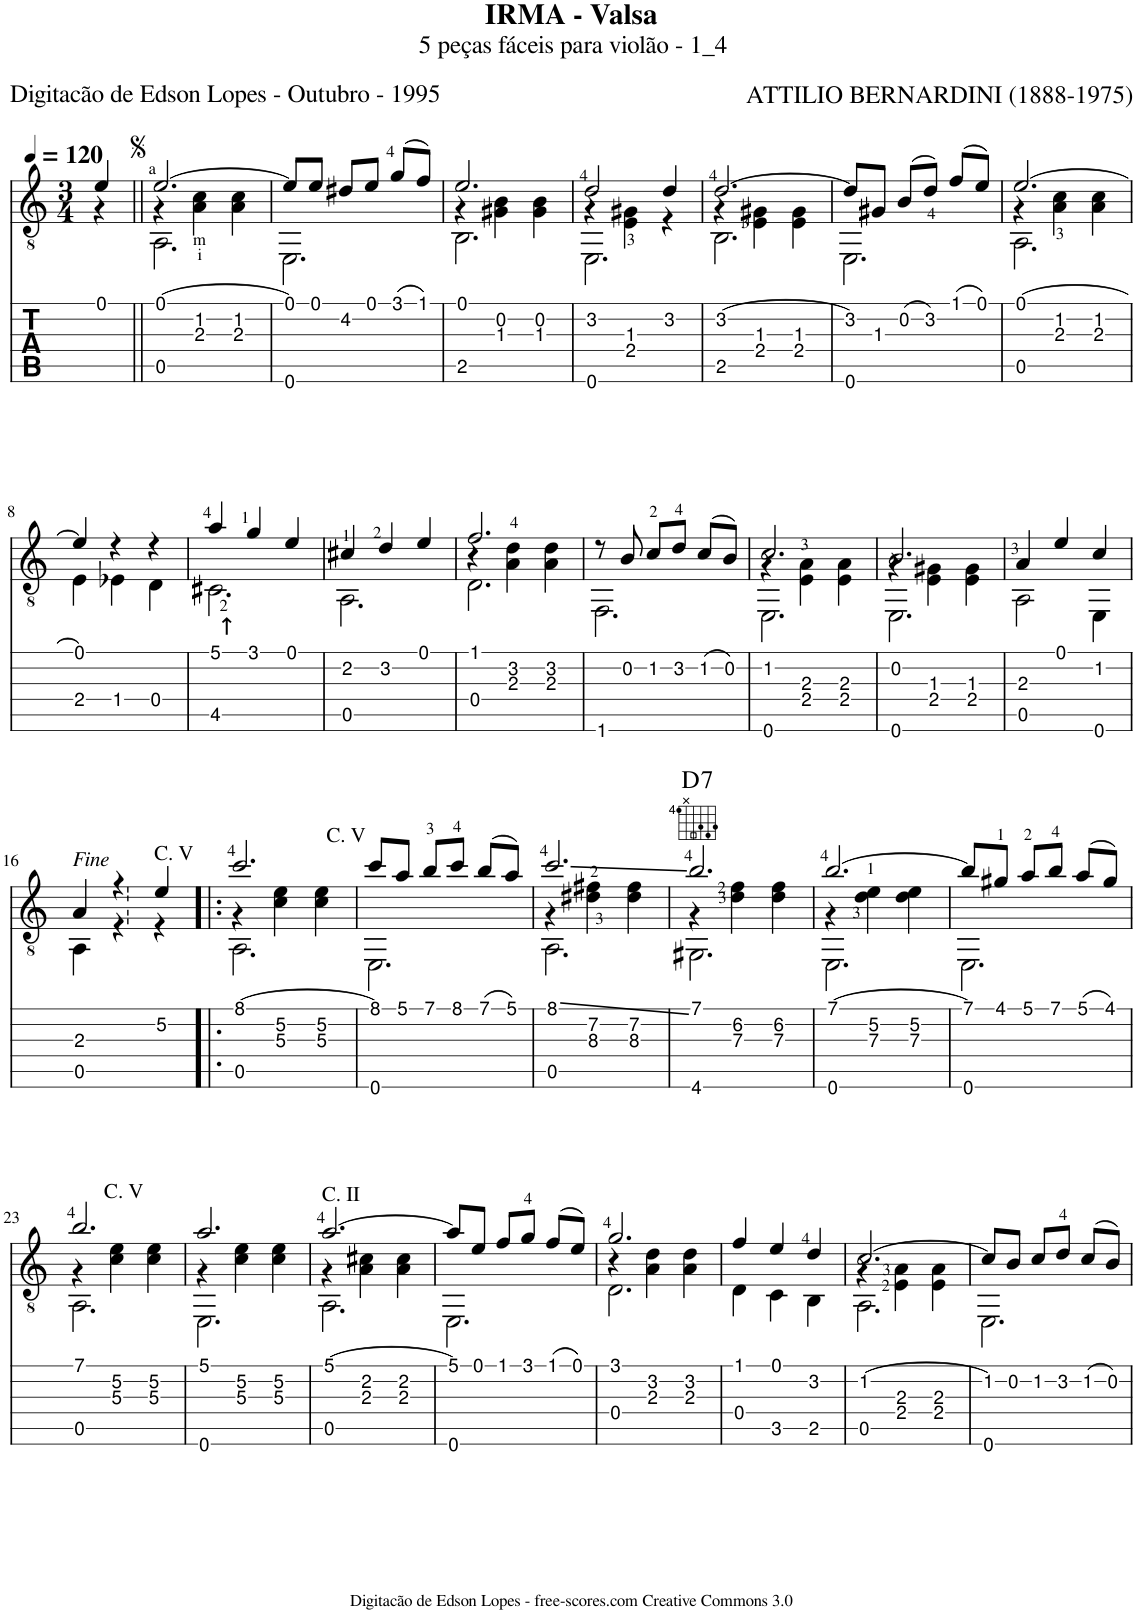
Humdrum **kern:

**kern	**kern	**harte
*part1	*part1	*part1
*staff2	*staff1	*
*I"Guitar	*	*
*I'Guit.	*	*
*stria6	*	*
*	*clefGv2	*
*k[]	*k[]	*
*M3/4	*M3/4	*
*MM120	*MM120	*
=	=	=
*^	*^	*
4e	4r	4e/	4r	.
=1||	=1||	=1||	=1||	=1||
*	*^	*	*^	*
[2.e	4r	2.AA	[2.e/	4r	2.AA\	.
.	4A 4c	.	.	4A\ 4c\	.	.
.	4A 4c	.	.	4A\ 4c\	.	.
*	*v	*v	*	*	*	*
*	*	*	*v	*v	*
=2	=2	=2	=2	=2
8eL]	2.EE	8e/L]	2.EE\	.
8eJ	.	8e/J	.	.
8d#L	.	8d#X/L	.	.
8eJ	.	8e/J	.	.
8gL	.	(8g/L	.	.
8fJ	.	8f/J)	.	.
=3	=3	=3	=3	=3
*	*^	*	*^	*
2.e	4r	2.BB	2.e/	4r	2.BB\	.
.	4G# 4B	.	.	4G#X\ 4B\	.	.
.	4G# 4B	.	.	4G#\ 4B\	.	.
=4	=4	=4	=4	=4	=4	=4
2d	4r	2.EE	2d/	4r	2.EE\	.
.	4E 4G#	.	.	4E\ 4G#X\	.	.
4d	4r	.	4d/	4r	.	.
=5	=5	=5	=5	=5	=5	=5
[2.d	4r	2.BB	[2.d/	4r	2.BB\	.
.	4E 4G#	.	.	4E\ 4G#X\	.	.
.	4E 4G#	.	.	4E\ 4G#\	.	.
*	*v	*v	*	*	*	*
*	*	*	*v	*v	*
=6	=6	=6	=6	=6
8dL]	2.EE	8d/L]	2.EE\	.
8G#J	.	8G#X/J	.	.
8BL	.	(8B/L	.	.
8dJ	.	8d/J)	.	.
8fL	.	(8f/L	.	.
8eJ	.	8e/J)	.	.
=7	=7	=7	=7	=7
*	*^	*	*^	*
[2.e	4r	2.AA	[2.e/	4r	2.AA\	.
.	4A 4c	.	.	4A\ 4c\	.	.
.	4A 4c	.	.	4A\ 4c\	.	.
*	*v	*v	*	*	*	*
*	*	*	*v	*v	*
!!LO:LB:g=z
=8	=8	=8	=8	=8
4e]	4E	4e/]	4E\	.
4r	4E-	4r	4E-X\	.
4r	4D	4r	4D\	.
=9	=9	=9	=9	=9
!LO:TX:a:B:t=↑	!	!	!	!
4a	2.C#	4a/	2.C#X\	.
4g	.	4g/	.	.
4e	.	4e/	.	.
=10	=10	=10	=10	=10
4c#	2.AA	4c#X/	2.AA\	.
4d	.	4d/	.	.
4e	.	4e/	.	.
=11	=11	=11	=11	=11
*	*^	*	*^	*
2.f	4r	2.D	2.f/	4r	2.D\	.
.	4A 4d	.	.	4A\ 4d\	.	.
.	4A 4d	.	.	4A\ 4d\	.	.
*	*v	*v	*	*	*	*
*	*	*	*v	*v	*
=12	=12	=12	=12	=12
8r	2.FF	8r	2.FF\	.
8B	.	8B/	.	.
8cL	.	8c/L	.	.
8dJ	.	8d/J	.	.
8cL	.	(8c/L	.	.
8BJ	.	8B/J)	.	.
=13	=13	=13	=13	=13
*	*^	*	*^	*
2.c	4r	2.EE	2.c/	4r	2.EE\	.
.	4E 4A	.	.	4E\ 4A\	.	.
.	4E 4A	.	.	4E\ 4A\	.	.
=14	=14	=14	=14	=14	=14	=14
2.B	4r	2.EE	2.B/	4r	2.EE\	.
.	4E 4G#	.	.	4E\ 4G#X\	.	.
.	4E 4G#	.	.	4E\ 4G#\	.	.
*	*v	*v	*	*	*	*
*	*	*	*v	*v	*
=15	=15	=15	=15	=15
4A	2AA	4A/	2AA\	.
4e	.	4e/	.	.
4c	4EE	4c/	4EE\	.
!!LO:LB:g=z	!!
=16	=16	=16	=16	=16
4A	4AA	4A/	4AA\	.
!	!	!LO:TX:a:t=¦	!	!
!	!	!LO:TX:a:t=¦	!	!
4r	4r	4r	4r	.
!	!	!LO:TX:a:t=C. V	!	!
4e	4r	4e/	4r	.
=17!|:	=17!|:	=17!|:	=17!|:	=17!|:
*	*^	*	*^	*
[2.cc	4r	2.AA	[2.cc/	4r	2.AA\	.
.	4c 4e	.	.	4c\ 4e\	.	.
.	4c 4e	.	.	4c\ 4e\	.	.
*	*v	*v	*	*	*	*
*	*	*	*v	*v	*
=18	=18	=18	=18	=18
!	!	!LO:TX:a:t=C. V	!	!
8ccL]	2.EE	8cc/L]	2.EE\	.
8aJ	.	8a/J	.	.
8bL	.	8b/L	.	.
8ccJ	.	8cc/J	.	.
8bL	.	(8b/L	.	.
8aJ	.	8a/J)	.	.
=19	=19	=19	=19	=19
*	*^	*	*^	*
2.cc	4r	2.AA	2.cc/	4r	2.AA\	.
.	4d# 4f#	.	.	4d#X\ 4f#X\	.	.
.	4d# 4f#	.	.	4d#\ 4f#\	.	.
=20	=20	=20	=20	=20	=20	=20
!	!	!	!	!	!	!LO:H:kt=7
2.b	4r	2.GG#	2.b/	4r	2.GG#X\	D:7
.	4d 4f	.	.	4d\ 4f\	.	.
.	4d 4f	.	.	4d\ 4f\	.	.
=21	=21	=21	=21	=21	=21	=21
[2.b	4r	2.EE	[2.b/	4r	2.EE\	.
.	4d 4e	.	.	4d\ 4e\	.	.
.	4d 4e	.	.	4d\ 4e\	.	.
*	*v	*v	*	*	*	*
*	*	*	*v	*v	*
=22	=22	=22	=22	=22
8bL]	2.EE	8b/L]	2.EE\	.
8g#J	.	8g#X/J	.	.
8aL	.	8a/L	.	.
8bJ	.	8b/J	.	.
8aL	.	(8a/L	.	.
8g#J	.	8g#/J)	.	.
!!LO:LB:g=z
=23	=23	=23	=23	=23
*	*^	*	*^	*
2.b	4r	2.AA	2.b/	4r	2.AA\	.
.	4c 4e	.	.	4c\ 4e\	.	.
.	4c 4e	.	.	4c\ 4e\	.	.
=24	=24	=24	=24	=24	=24	=24
2.a	4r	2.EE	2.a/	4r	2.EE\	.
!	!	!	!	!LO:TX:a:t=C. V	!	!
.	4c 4e	.	.	4c\ 4e\	.	.
.	4c 4e	.	.	4c\ 4e\	.	.
=25	=25	=25	=25	=25	=25	=25
!	!	!	!LO:TX:a:t=C. II	!	!	!
[2.a	4r	2.AA	[2.a/	4r	2.AA\	.
.	4A 4c#	.	.	4A\ 4c#X\	.	.
.	4A 4c#	.	.	4A\ 4c#\	.	.
*	*v	*v	*	*	*	*
*	*	*	*v	*v	*
=26	=26	=26	=26	=26
8aL]	2.EE	8a/L]	2.EE\	.
8eJ	.	8e/J	.	.
8fL	.	8f/L	.	.
8gJ	.	8g/J	.	.
8fL	.	(8f/L	.	.
8eJ	.	8e/J)	.	.
=27	=27	=27	=27	=27
*	*^	*	*^	*
2.g	4r	2.D	2.g/	4r	2.D\	.
.	4A 4d	.	.	4A\ 4d\	.	.
.	4A 4d	.	.	4A\ 4d\	.	.
*	*v	*v	*	*	*	*
*	*	*	*v	*v	*
=28	=28	=28	=28	=28
4f	4D	4f/	4D\	.
4e	4C	4e/	4C\	.
4d	4BB	4d/	4BB\	.
=29	=29	=29	=29	=29
*	*^	*	*^	*
[2.c	4r	2.AA	[2.c/	4r	2.AA\	.
.	4E 4A	.	.	4E\ 4A\	.	.
.	4E 4A	.	.	4E\ 4A\	.	.
*	*v	*v	*	*	*	*
*	*	*	*v	*v	*
=30	=30	=30	=30	=30
8cL]	2.EE	8c/L]	2.EE\	.
8BJ	.	8B/J	.	.
8cL	.	8c/L	.	.
8dJ	.	8d/J	.	.
8cL	.	(8c/L	.	.
8BJ	.	8B/J)	.	.
*v	*v	*	*	*
*	*v	*v	*
=	=	=
*-	*-	*-
